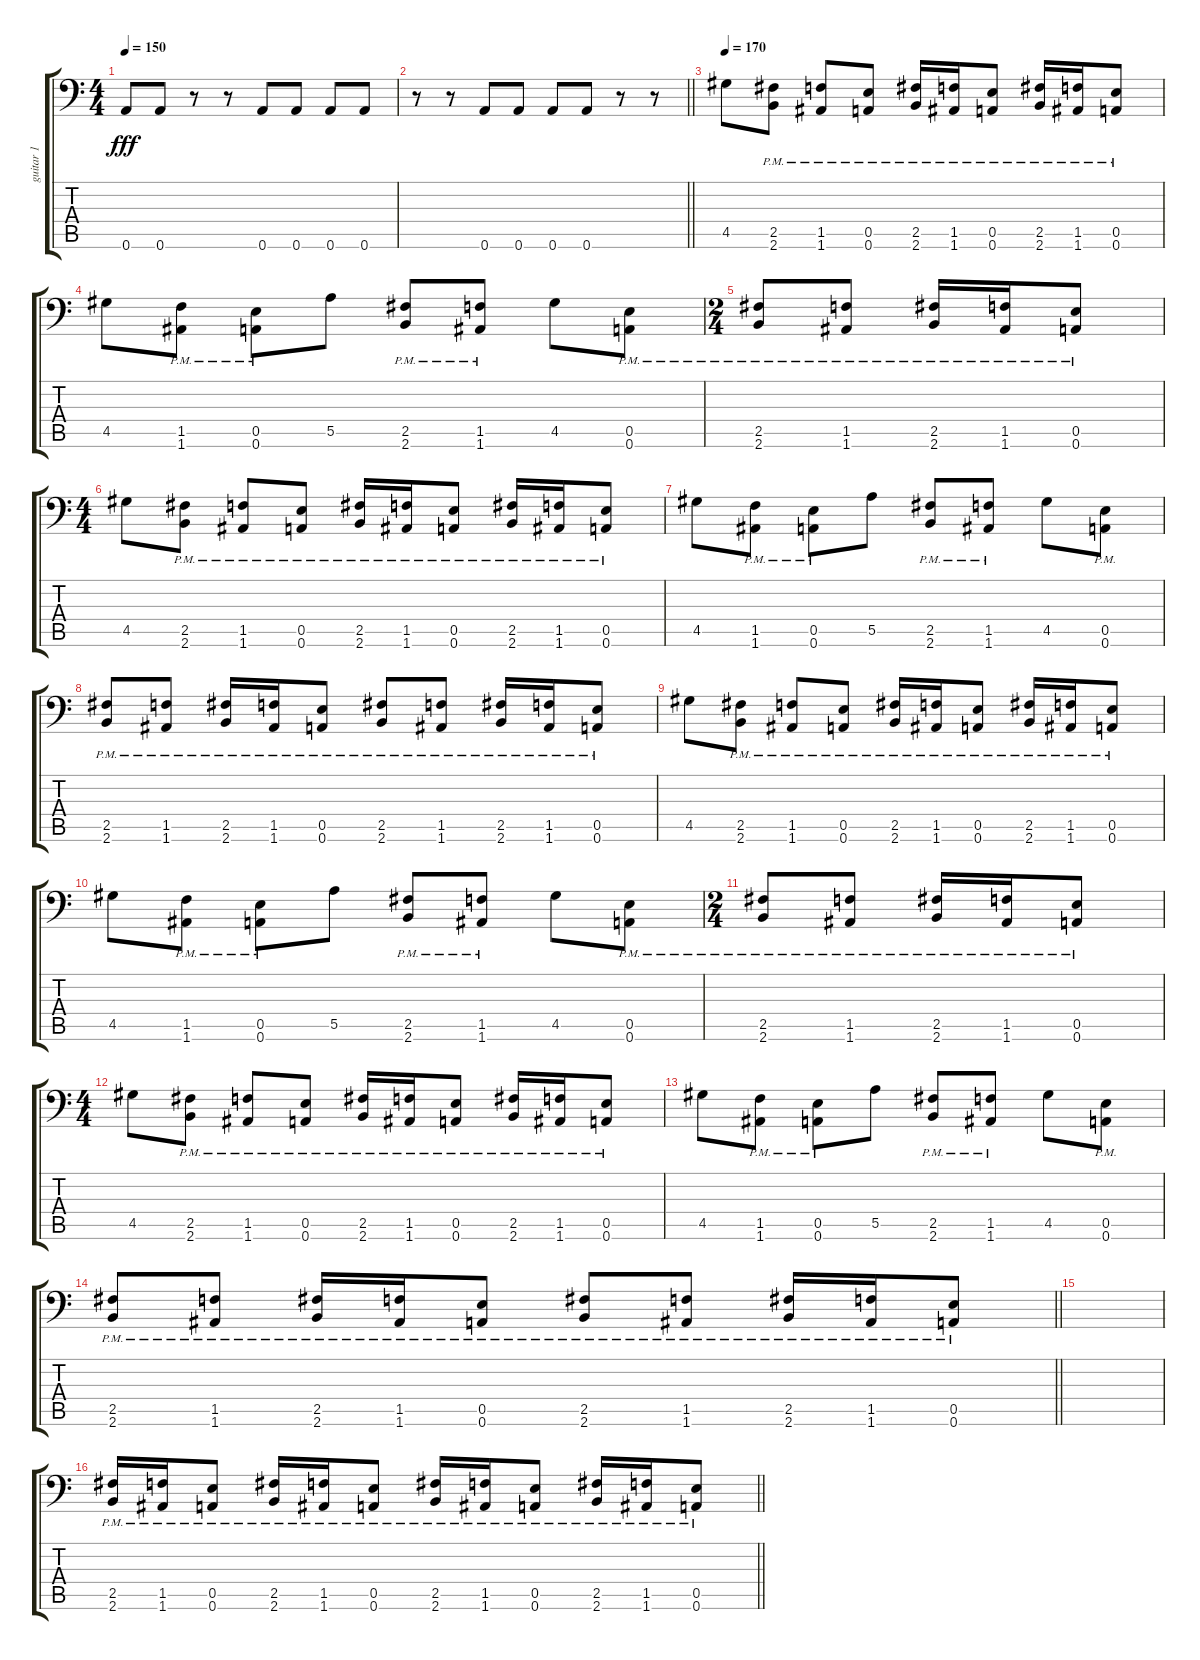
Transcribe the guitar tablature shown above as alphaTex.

\track ("guitar 1" "guitar 1") {instrument distortionguitar}
\staff {score tabs}
\tuning (B3 Gb3 D3 A2 E2 A1) {hide}
\ts (4 4)
\tempo 150
\clef f4
\ks c
0.6.8{dy fff} 0.6.8 r.8 r.8 0.6.8 0.6.8 0.6.8 0.6.8 |
\barLineRight lightlight
r.8 r.8 0.6.8 0.6.8 0.6.8 0.6.8 r.8 r.8 |
\section ("" "")
\tempo 170
4.5.8 (2.5{pm} 2.6{pm}).8 (1.5{pm} 1.6{pm}).8 (0.5{pm} 0.6{pm}).8 (2.5{pm} 2.6{pm}).16 (1.5{pm} 1.6{pm}).16 (0.5{pm} 0.6{pm}).8 (2.5{pm} 2.6{pm}).16 (1.5{pm} 1.6{pm}).16 (0.5{pm} 0.6{pm}).8 |
4.5.8 (1.5{pm} 1.6{pm}).8 (0.5{pm} 0.6{pm}).8 5.5.8 (2.5{pm} 2.6{pm}).8 (1.5{pm} 1.6{pm}).8 4.5.8 (0.5{pm} 0.6{pm}).8 |
\ts (2 4)
(2.5{pm} 2.6{pm}).8 (1.5{pm} 1.6{pm}).8 (2.5{pm} 2.6{pm}).16 (1.5{pm} 1.6{pm}).16 (0.5{pm} 0.6{pm}).8 |
\ts (4 4)
4.5.8 (2.5{pm} 2.6{pm}).8 (1.5{pm} 1.6{pm}).8 (0.5{pm} 0.6{pm}).8 (2.5{pm} 2.6{pm}).16 (1.5{pm} 1.6{pm}).16 (0.5{pm} 0.6{pm}).8 (2.5{pm} 2.6{pm}).16 (1.5{pm} 1.6{pm}).16 (0.5{pm} 0.6{pm}).8 |
4.5.8 (1.5{pm} 1.6{pm}).8 (0.5{pm} 0.6{pm}).8 5.5.8 (2.5{pm} 2.6{pm}).8 (1.5{pm} 1.6{pm}).8 4.5.8 (0.5{pm} 0.6{pm}).8 |
(2.5{pm} 2.6{pm}).8 (1.5{pm} 1.6{pm}).8 (2.5{pm} 2.6{pm}).16 (1.5{pm} 1.6{pm}).16 (0.5{pm} 0.6{pm}).8 (2.5{pm} 2.6{pm}).8 (1.5{pm} 1.6{pm}).8 (2.5{pm} 2.6{pm}).16 (1.5{pm} 1.6{pm}).16 (0.5{pm} 0.6{pm}).8 |
4.5.8 (2.5{pm} 2.6{pm}).8 (1.5{pm} 1.6{pm}).8 (0.5{pm} 0.6{pm}).8 (2.5{pm} 2.6{pm}).16 (1.5{pm} 1.6{pm}).16 (0.5{pm} 0.6{pm}).8 (2.5{pm} 2.6{pm}).16 (1.5{pm} 1.6{pm}).16 (0.5{pm} 0.6{pm}).8 |
4.5.8 (1.5{pm} 1.6{pm}).8 (0.5{pm} 0.6{pm}).8 5.5.8 (2.5{pm} 2.6{pm}).8 (1.5{pm} 1.6{pm}).8 4.5.8 (0.5{pm} 0.6{pm}).8 |
\ts (2 4)
(2.5{pm} 2.6{pm}).8 (1.5{pm} 1.6{pm}).8 (2.5{pm} 2.6{pm}).16 (1.5{pm} 1.6{pm}).16 (0.5{pm} 0.6{pm}).8 |
\ts (4 4)
4.5.8 (2.5{pm} 2.6{pm}).8 (1.5{pm} 1.6{pm}).8 (0.5{pm} 0.6{pm}).8 (2.5{pm} 2.6{pm}).16 (1.5{pm} 1.6{pm}).16 (0.5{pm} 0.6{pm}).8 (2.5{pm} 2.6{pm}).16 (1.5{pm} 1.6{pm}).16 (0.5{pm} 0.6{pm}).8 |
4.5.8 (1.5{pm} 1.6{pm}).8 (0.5{pm} 0.6{pm}).8 5.5.8 (2.5{pm} 2.6{pm}).8 (1.5{pm} 1.6{pm}).8 4.5.8 (0.5{pm} 0.6{pm}).8 |
\barLineRight lightlight
(2.5{pm} 2.6{pm}).8 (1.5{pm} 1.6{pm}).8 (2.5{pm} 2.6{pm}).16 (1.5{pm} 1.6{pm}).16 (0.5{pm} 0.6{pm}).8 (2.5{pm} 2.6{pm}).8 (1.5{pm} 1.6{pm}).8 (2.5{pm} 2.6{pm}).16 (1.5{pm} 1.6{pm}).16 (0.5{pm} 0.6{pm}).8 |
\section ("" "")
|
\barLineRight lightlight
(2.5{pm} 2.6{pm}).16 (1.5{pm} 1.6{pm}).16 (0.5{pm} 0.6{pm}).8 (2.5{pm} 2.6{pm}).16 (1.5{pm} 1.6{pm}).16 (0.5{pm} 0.6{pm}).8 (2.5{pm} 2.6{pm}).16 (1.5{pm} 1.6{pm}).16 (0.5{pm} 0.6{pm}).8 (2.5{pm} 2.6{pm}).16 (1.5{pm} 1.6{pm}).16 (0.5{pm} 0.6{pm}).8
